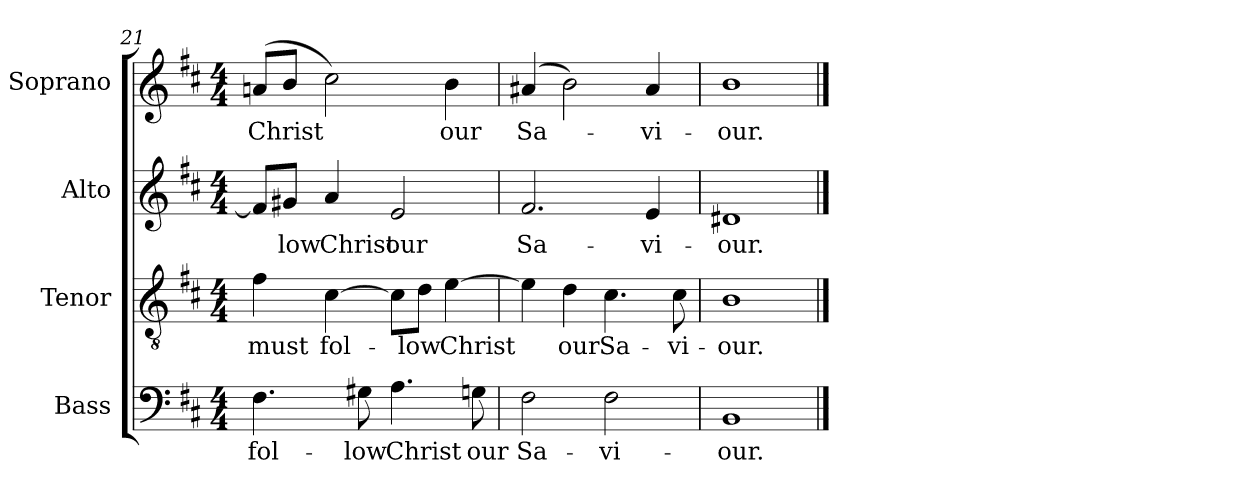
**kern	**text	**kern	**text	**kern	**text	**kern	**text
*part4	*part4	*part3	*part3	*part2	*part2	*part1	*part1
*staff4	*staff4	*staff3	*staff3	*staff2	*staff2	*staff1	*staff1
*I"Bass	*	*I"Tenor	*	*I"Alto	*	*I"Soprano	*
*I'B.	*	*I'T.	*	*I'A.	*	*I'S.	*
!!LO:LB:g=z
*clefF4	*	*clefGv2	*	*clefG2	*	*clefG2	*
*	*	*ITrd7c12	*	*	*	*	*
*k[f#c#]	*	*k[f#c#]	*	*k[f#c#]	*	*k[f#c#]	*
*D:	*	*D:	*	*D:	*	*D:	*
*M4/4	*	*M4/4	*	*M4/4	*	*M4/4	*
=21	=21	=21	=21	=21	=21	=21	=21
!	!LO:LY:b:color=#000000	!	!	!	!	!	!
!	!	!	!LO:LY:b:color=#000000	!	!	!	!
!	!	!	!	!	!	!	!LO:LY:b:color=#000000
4.F#i\	fol-	4F#i\	must	8f#i/L]	.	(8ani/L	Christ
!	!	!	!	!	!LO:LY:b:color=#000000	!	!
.	.	.	.	8g#Xi/J	-low	8bi/J	.
!	!	!	!LO:LY:b:color=#000000	!	!	!	!
!	!	!	!	!	!LO:LY:b:color=#000000	!	!
.	.	[4C#i\	fol-	4ai/	Christ	2cc#i\)	.
!	!LO:LY:b:color=#000000	!	!	!	!	!	!
8G#Xi\	-low	.	.	.	.	.	.
!	!LO:LY:b:color=#000000	!	!	!	!	!	!
!	!	!	!	!	!LO:LY:b:color=#000000	!	!
4.Ai\	Christ	8C#i\L]	.	2ei/	our	.	.
!	!	!	!LO:LY:b:color=#000000	!	!	!	!
.	.	8Di\J	-low	.	.	.	.
!	!	!	!LO:LY:b:color=#000000	!	!	!	!
!	!	!	!	!	!	!	!LO:LY:b:color=#000000
.	.	[4Ei\	Christ	.	.	4bi\	our
!	!LO:LY:b:color=#000000	!	!	!	!	!	!
8Gni\	our	.	.	.	.	.	.
=22	=22	=22	=22	=22	=22	=22	=22
!	!LO:LY:b:color=#000000	!	!	!	!	!	!
!	!	!	!	!	!LO:LY:b:color=#000000	!	!
!	!	!	!	!	!	!	!LO:LY:b:color=#000000
2F#i\	Sa-	4Ei\]	.	2.f#i/	Sa-	(4a#Xi/	Sa-
!	!	!	!LO:LY:b:color=#000000	!	!	!	!
.	.	4Di\	our	.	.	2bi\)	.
!	!LO:LY:b:color=#000000	!	!	!	!	!	!
!	!	!	!LO:LY:b:color=#000000	!	!	!	!
2F#i\	-vi-	4.C#i\	Sa-	.	.	.	.
!	!	!	!	!	!LO:LY:b:color=#000000	!	!
!	!	!	!	!	!	!	!LO:LY:b:color=#000000
.	.	.	.	4ei/	-vi-	4a#i/	-vi-
!	!	!	!LO:LY:b:color=#000000	!	!	!	!
.	.	8C#i\	-vi-	.	.	.	.
=23	=23	=23	=23	=23	=23	=23	=23
!	!LO:LY:b:color=#000000	!	!	!	!	!	!
!	!	!	!LO:LY:b:color=#000000	!	!	!	!
!	!	!	!	!	!LO:LY:b:color=#000000	!	!
!	!	!	!	!	!	!	!LO:LY:b:color=#000000
1BBi	-our.	1BBi	-our.	1d#Xi	-our.	1bi	-our.
==	==	==	==	==	==	==	==
*-	*-	*-	*-	*-	*-	*-	*-
